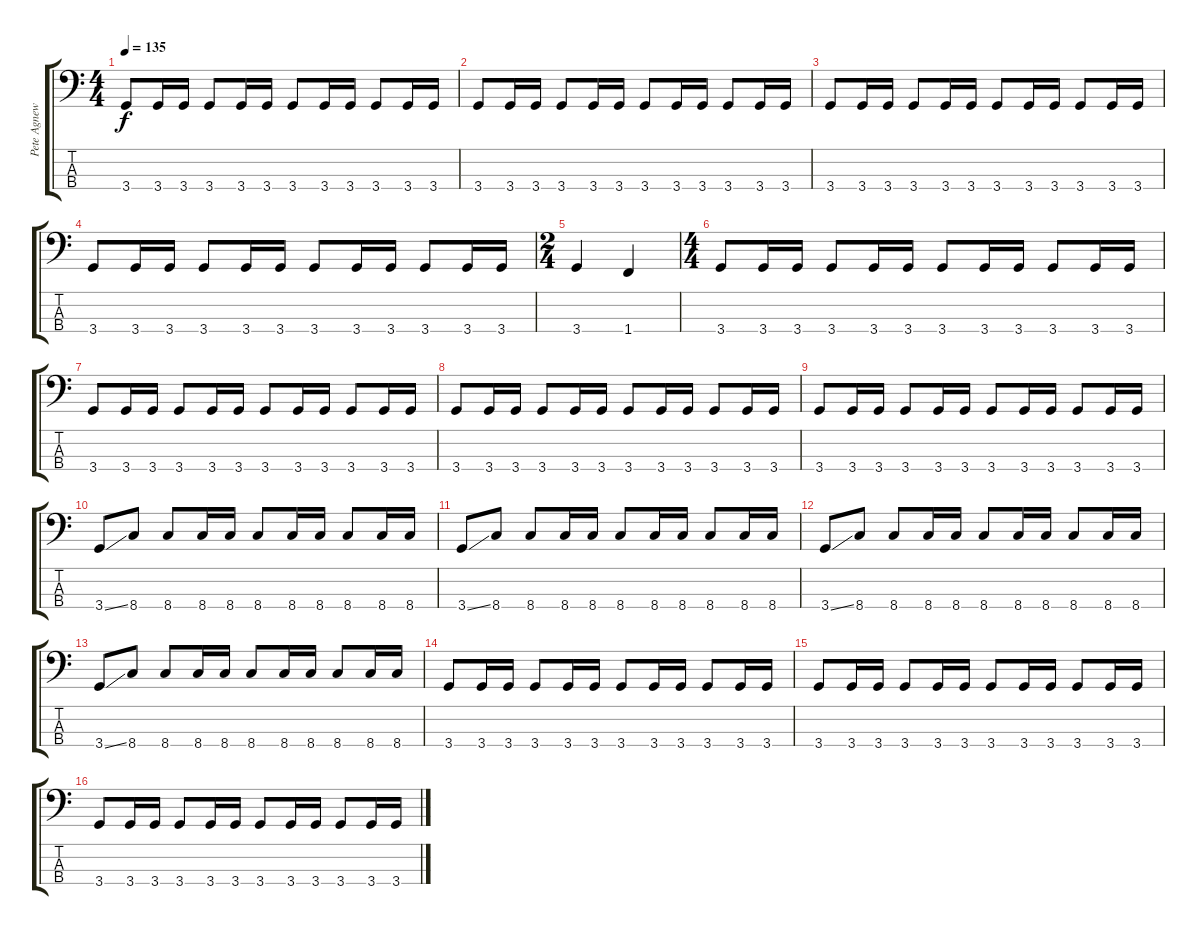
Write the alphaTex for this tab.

\track ("Pete Agnew (bass)" "Pete Agnew") {instrument electricbasspick}
\staff {score tabs}
\tuning (G2 D2 A1 E1) {hide}
\ts (4 4)
\tempo 135
\clef f4
\ks c
3.4.8{dy f instrument electricbasspick} 3.4.16 3.4.16 3.4.8 3.4.16 3.4.16 3.4.8 3.4.16 3.4.16 3.4.8 3.4.16 3.4.16 |
3.4.8 3.4.16 3.4.16 3.4.8 3.4.16 3.4.16 3.4.8 3.4.16 3.4.16 3.4.8 3.4.16 3.4.16 |
3.4.8 3.4.16 3.4.16 3.4.8 3.4.16 3.4.16 3.4.8 3.4.16 3.4.16 3.4.8 3.4.16 3.4.16 |
3.4.8 3.4.16 3.4.16 3.4.8 3.4.16 3.4.16 3.4.8 3.4.16 3.4.16 3.4.8 3.4.16 3.4.16 |
\ts (2 4)
3.4.4 1.4.4 |
\ts (4 4)
3.4.8 3.4.16 3.4.16 3.4.8 3.4.16 3.4.16 3.4.8 3.4.16 3.4.16 3.4.8 3.4.16 3.4.16 |
3.4.8 3.4.16 3.4.16 3.4.8 3.4.16 3.4.16 3.4.8 3.4.16 3.4.16 3.4.8 3.4.16 3.4.16 |
3.4.8 3.4.16 3.4.16 3.4.8 3.4.16 3.4.16 3.4.8 3.4.16 3.4.16 3.4.8 3.4.16 3.4.16 |
3.4.8 3.4.16 3.4.16 3.4.8 3.4.16 3.4.16 3.4.8 3.4.16 3.4.16 3.4.8 3.4.16 3.4.16 |
3.4{ss}.8 8.4.8 8.4.8 8.4.16 8.4.16 8.4.8 8.4.16 8.4.16 8.4.8 8.4.16 8.4.16 |
3.4{ss}.8 8.4.8 8.4.8 8.4.16 8.4.16 8.4.8 8.4.16 8.4.16 8.4.8 8.4.16 8.4.16 |
3.4{ss}.8 8.4.8 8.4.8 8.4.16 8.4.16 8.4.8 8.4.16 8.4.16 8.4.8 8.4.16 8.4.16 |
3.4{ss}.8 8.4.8 8.4.8 8.4.16 8.4.16 8.4.8 8.4.16 8.4.16 8.4.8 8.4.16 8.4.16 |
3.4.8 3.4.16 3.4.16 3.4.8 3.4.16 3.4.16 3.4.8 3.4.16 3.4.16 3.4.8 3.4.16 3.4.16 |
3.4.8 3.4.16 3.4.16 3.4.8 3.4.16 3.4.16 3.4.8 3.4.16 3.4.16 3.4.8 3.4.16 3.4.16 |
3.4.8 3.4.16 3.4.16 3.4.8 3.4.16 3.4.16 3.4.8 3.4.16 3.4.16 3.4.8 3.4.16 3.4.16
